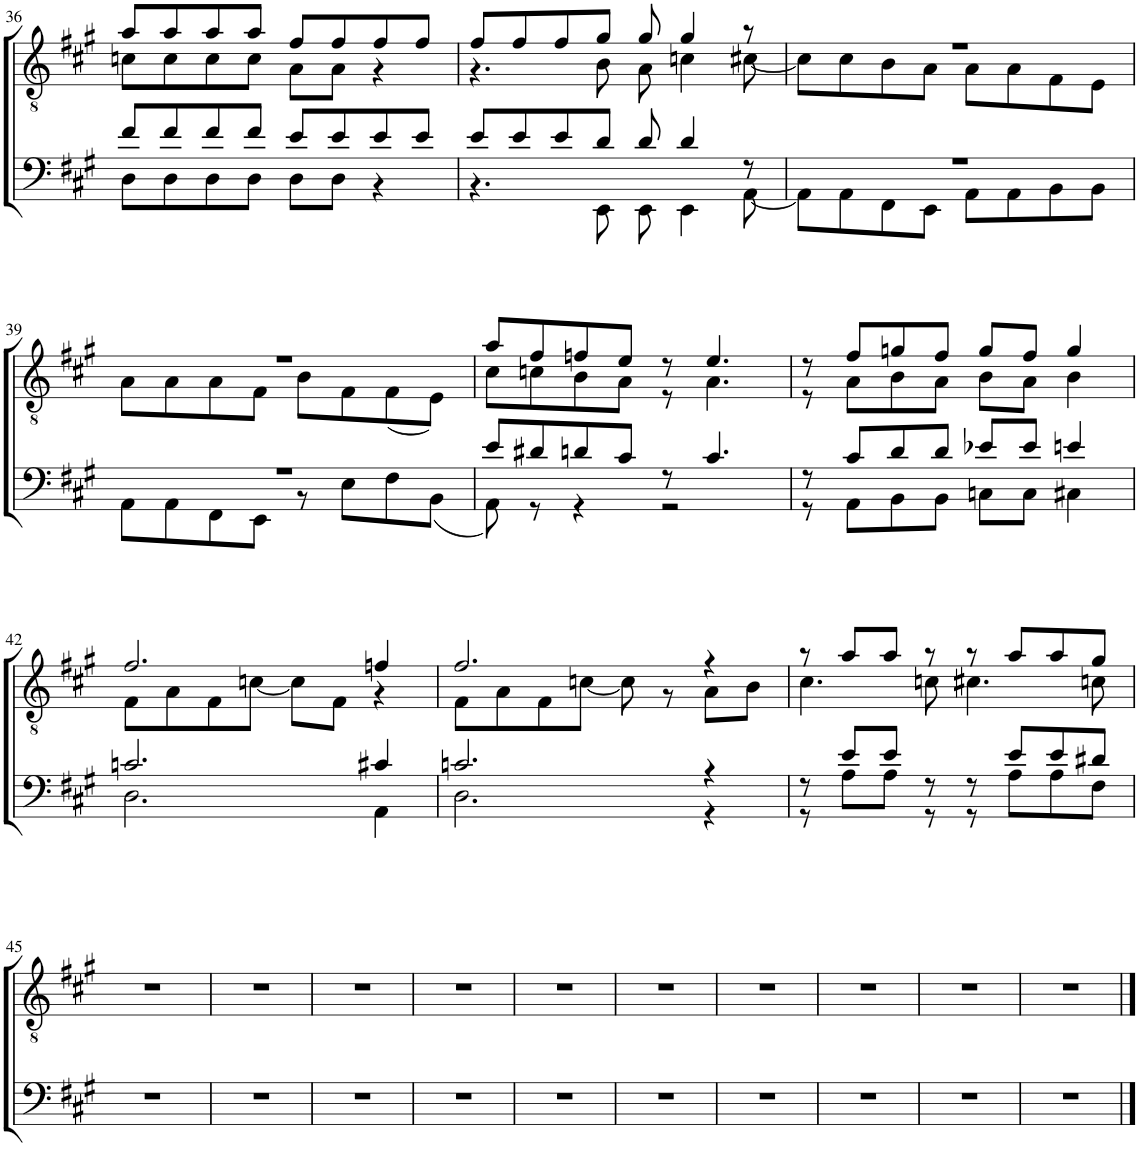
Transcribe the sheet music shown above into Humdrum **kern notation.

**kern	**kern
*part2	*part1
*staff2	*staff1
*I"BARI BASS	*I"TENOR LEAD
!!LO:PB:g=z
*clefF4	*clefGv2
*k[f#c#g#]	*k[f#c#g#]
*M4/4	*M4/4
*met(c)	*met(c)
=36	=36
*^	*^
8f#/L	8D\L	8a/L	8cn\L
8f#/	8D\	8a/	8c\
8f#/	8D\	8a/	8c\
8f#/J	8D\J	8a/J	8c\J
8e/L	8D\L	8f#/L	8A\L
8e/	8D\J	8f#/	8A\J
8e/	4r	8f#/	4r
8e/J	.	8f#/J	.
=37	=37	=37	=37
8e/L	4.r	8f#/L	4.r
8e/	.	8f#/	.
8e/	.	8f#/	.
8d/J	8EE\	8g#/J	8B\
8d/	8EE\	8g#/	8A\
4d/	4EE\	4g#/	4cn\
8r	[8AA\	8r	[8c#X\
=38	=38	=38	=38
1r	8AA\L]	1r	8c#\L]
.	8AA\	.	8c#\
.	8FF#\	.	8B\
.	8EE\J	.	8A\J
.	8AA\L	.	8A\L
.	8AA\	.	8A\
.	8BB\	.	8F#\
.	8BB\J	.	8E\J
!!LO:LB:g=z	!!
=39	=39	=39	=39
1r	8AA\L	1r	8A\L
.	8AA\	.	8A\
.	8FF#\	.	8A\
.	8EE\J	.	8F#\J
.	8r	.	8B\L
.	8E\L	.	8F#\
.	8F#\	.	(8F#\
.	(8BB\J	.	8E\J)
=40	=40	=40	=40
8e/L	8AA\)	8a/L	8c#\L
8d#X/	8r	8f#/	8cn\
8dn/	4r	8fn/	8B\
8c#/J	.	8e/J	8A\J
8r	2r	8r	8r
4.c#/	.	4.e/	4.A\
=41	=41	=41	=41
8r	8r	8r	8r
8c#/L	8AA\L	8f#/L	8A\L
8d/	8BB\	8gn/	8B\
8d/J	8BB\J	8f#/J	8A\J
8e-X/L	8Cn\L	8g/L	8B\L
8e-/J	8C\J	8f#/J	8A\J
4en/	4C#X\	4g/	4B\
!!LO:LB:g=z	!!
=42	=42	=42	=42
2.cn/	2.D\	2.f#/	8F#\L
.	.	.	8A\
.	.	.	8F#\
.	.	.	[8cn\J
.	.	.	8c\L]
.	.	.	8F#\J
4c#X/	4AA\	4fn/	4r
=43	=43	=43	=43
2.cn/	2.D\	2.f#/	8F#\L
.	.	.	8A\
.	.	.	8F#\
.	.	.	[8cn\J
.	.	.	8c\]
.	.	.	8r
4r	4r	4r	8A\L
.	.	.	8B\J
=44	=44	=44	=44
8r	8r	8r	4.c#\
8e/L	8A\L	8a/L	.
8e/J	8A\J	8a/J	.
8r	8r	8r	8cn\
8r	8r	8r	4.c#X\
8e/L	8A\L	8a/L	.
8e/	8A\	8a/	.
8d#X/J	8F#\J	8g#/J	8cn\
*v	*v	*	*
*	*v	*v
!!LO:LB:g=z
=45	=45
1r	1r
=46	=46
1r	1r
=47	=47
1r	1r
=48	=48
1r	1r
=49	=49
1r	1r
=50	=50
1r	1r
=51	=51
1r	1r
=52	=52
1r	1r
=53	=53
1r	1r
=54	=54
1r	1r
==	==
*-	*-
